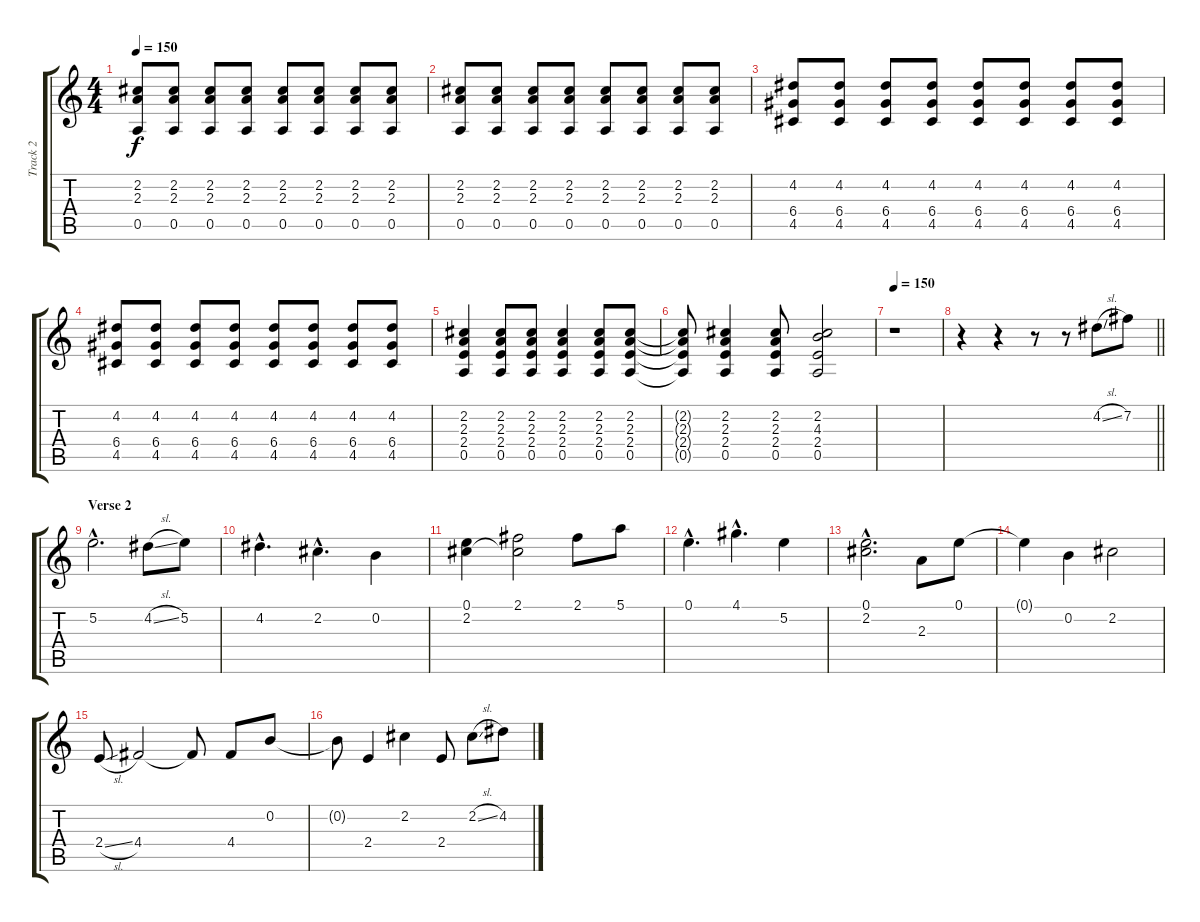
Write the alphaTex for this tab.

\track ("Track 2" "Track 2") {instrument electricguitarjazz}
\staff {score tabs}
\tuning (E4 B3 G3 D3 A2 E2) {hide}
\ts (4 4)
\tempo 150
\clef g2
\ks c
(2.2 2.3 0.5).8{dy f} (2.2 2.3 0.5).8 (2.2 2.3 0.5).8 (2.2 2.3 0.5).8 (2.2 2.3 0.5).8 (2.2 2.3 0.5).8 (2.2 2.3 0.5).8 (2.2 2.3 0.5).8 |
(2.2 2.3 0.5).8 (2.2 2.3 0.5).8 (2.2 2.3 0.5).8 (2.2 2.3 0.5).8 (2.2 2.3 0.5).8 (2.2 2.3 0.5).8 (2.2 2.3 0.5).8 (2.2 2.3 0.5).8 |
(4.2 6.4 4.5).8 (4.2 6.4 4.5).8 (4.2 6.4 4.5).8 (4.2 6.4 4.5).8 (4.2 6.4 4.5).8 (4.2 6.4 4.5).8 (4.2 6.4 4.5).8 (4.2 6.4 4.5).8 |
(4.2 6.4 4.5).8 (4.2 6.4 4.5).8 (4.2 6.4 4.5).8 (4.2 6.4 4.5).8 (4.2 6.4 4.5).8 (4.2 6.4 4.5).8 (4.2 6.4 4.5).8 (4.2 6.4 4.5).8 |
(2.2 2.3 2.4 0.5).4 (2.2 2.3 2.4 0.5).8 (2.2 2.3 2.4 0.5).8 (2.2 2.3 2.4 0.5).4 (2.2 2.3 2.4 0.5).8 (2.2 2.3 2.4 0.5).8 |
(2.2{t} 2.3{t} 2.4{t} 0.5{t}).8 (2.2 2.3 2.4 0.5).4 (2.2 2.3 2.4 0.5).8 (2.2 4.3 2.4 0.5).2 |
\tempo 150
r.1{volume 13 instrument electricguitarjazz} |
\barLineRight lightlight
r.4 r.4 r.8 r.8 4.2{sl}.8 7.2.8 |
\section ("" "Verse 2")
5.2{hac}.2{d} 4.2{sl}.8 5.2.8 |
4.2{hac}.4{d} 2.2{hac}.4{d} 0.2.4 |
(0.1 2.2).4 (2.1 2.2{t}).2 2.1.8 5.1.8 |
0.1{hac}.4{d} 4.1{hac}.4{d} 5.2.4 |
(0.1{hac} 2.2{hac}).2{d} 2.3.8 0.1.8 |
0.1{t}.4 0.2.4 2.2.2 |
2.4{sl}.8 4.4.2 4.4{t}.8 4.4.8 0.2.8 |
0.2{t}.8 2.4.4 2.2.4 2.4.8 2.2{sl}.8 4.2.8
